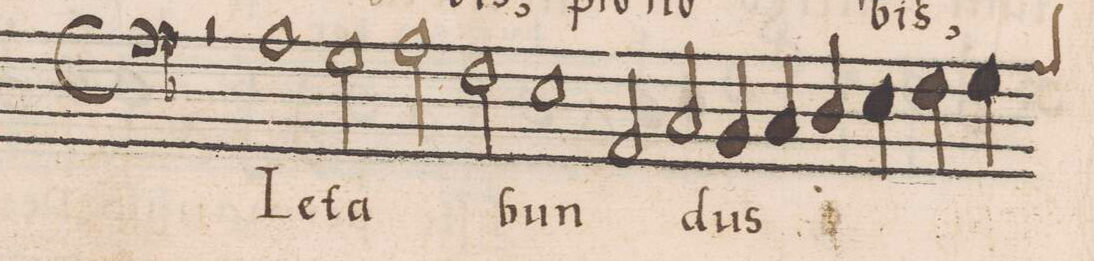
**kern	**text
*I"BASSVS	*
*clefF5	*
*k[b-]	*
*met(C)	*
*M2/1	*
2rEE	.
1F	Le-
2E\	-ta-
=2-	=2-
2F\	.
2D\	.
1C	-bun-
=3-	=3-
2FF/	.
2AA/	.
4GG/	-dus
4AA/	.
4BB-/	.
4C\	.
=4-	=4-
4D\	.
*custos:F	*
4E\	.
*-	*-
